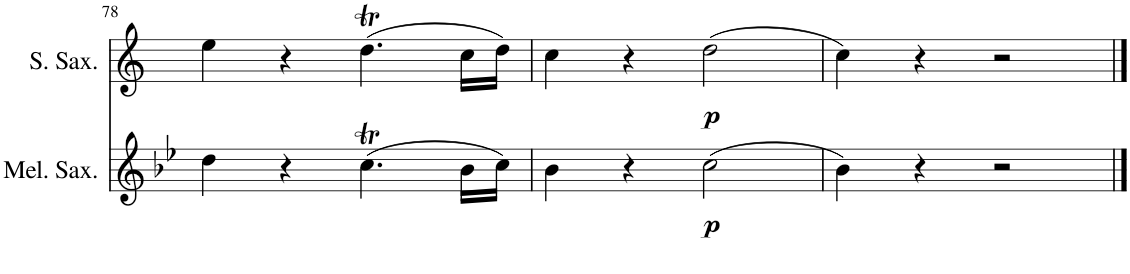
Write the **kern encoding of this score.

**kern	**dynam	**kern	**dynam
*part2	*part2	*part1	*part1
*staff2	*staff2	*staff1	*staff1
*I"Melody Saxophone	*	*I"Soprano Saxophone	*
*I'Mel. Sax.	*	*I'S. Sax.	*
!!LO:PB:g=z
*clefG2	*	*clefG2	*
*Trd7c12	*	*Trd1c2	*
*k[b-e-]	*	*k[]	*
*M4/4	*	*M4/4	*
*met(c)	*	*met(c)	*
=78	=78	=78	=78
4dd\	.	4ee\	.
4r	.	4r	.
(4.ccT\	.	(4.ddT\	.
16b-\LL	.	16cc\LL	.
16cc\JJ)	.	16dd\JJ)	.
=79	=79	=79	=79
4b-\	.	4cc\	.
4r	.	4r	.
!	!LO:DY:b	!	!LO:DY:b
(2cc\	p	(2dd\	p
=80	=80	=80	=80
4b-\)	.	4cc\)	.
4r	.	4r	.
2r	.	2r	.
==	==	==	==
*-	*-	*-	*-
